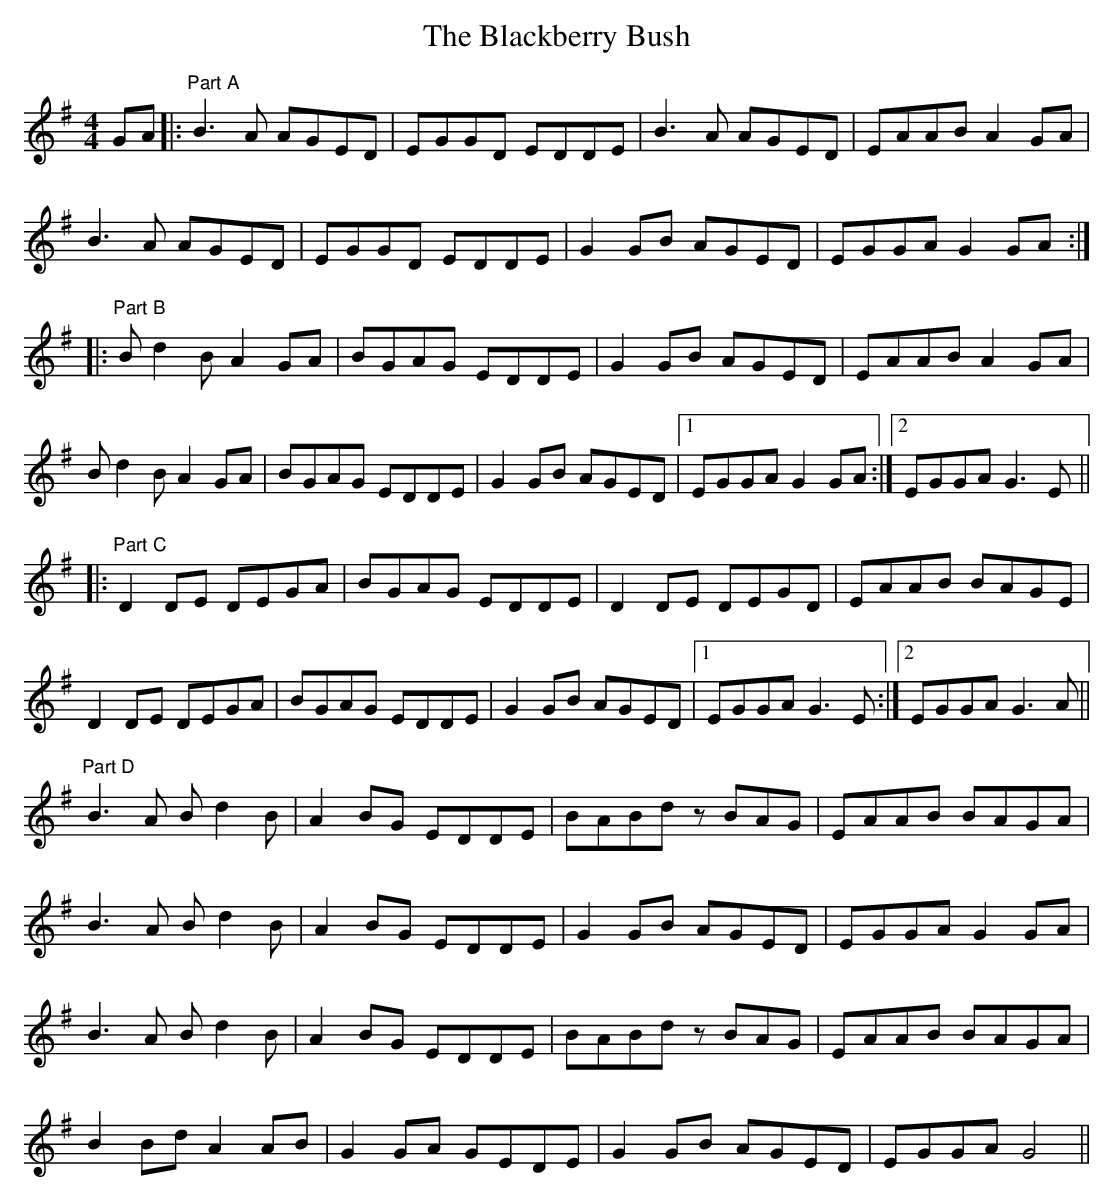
X:1
T: The Blackberry Bush
M: 4/4
L: 1/8
K: Gmaj
GA|:"Part A"B3A AGED|EGGD EDDE|B3A AGED|EAAB A2GA|
B3A AGED|EGGD EDDE|G2GB AGED|EGGA G2 GA:|
|:"Part B"Bd2BA2GA|BGAG EDDE|G2GB AGED|EAAB A2GA|
Bd2B A2GA|BGAG EDDE|G2GB AGED|1 EGGA G2 GA:|2 EGGA G3E||
|:"Part C"D2DE DEGA|BGAG EDDE|D2DE DEGD|EAAB BAGE|
D2DE DEGA|BGAG EDDE|G2GB AGED|1 EGGA G3E:|2 EGGA G3A||
"Part D"B3A Bd2B|A2BG EDDE|BABd zBAG|EAAB BAGA|
B3A Bd2B|A2BG EDDE|G2GB AGED|EGGA G2GA|
B3A Bd2B|A2BG EDDE|BABd zBAG|EAAB BAGA|
B2Bd A2AB|G2GA GEDE|G2GB AGED|EGGA G4||
